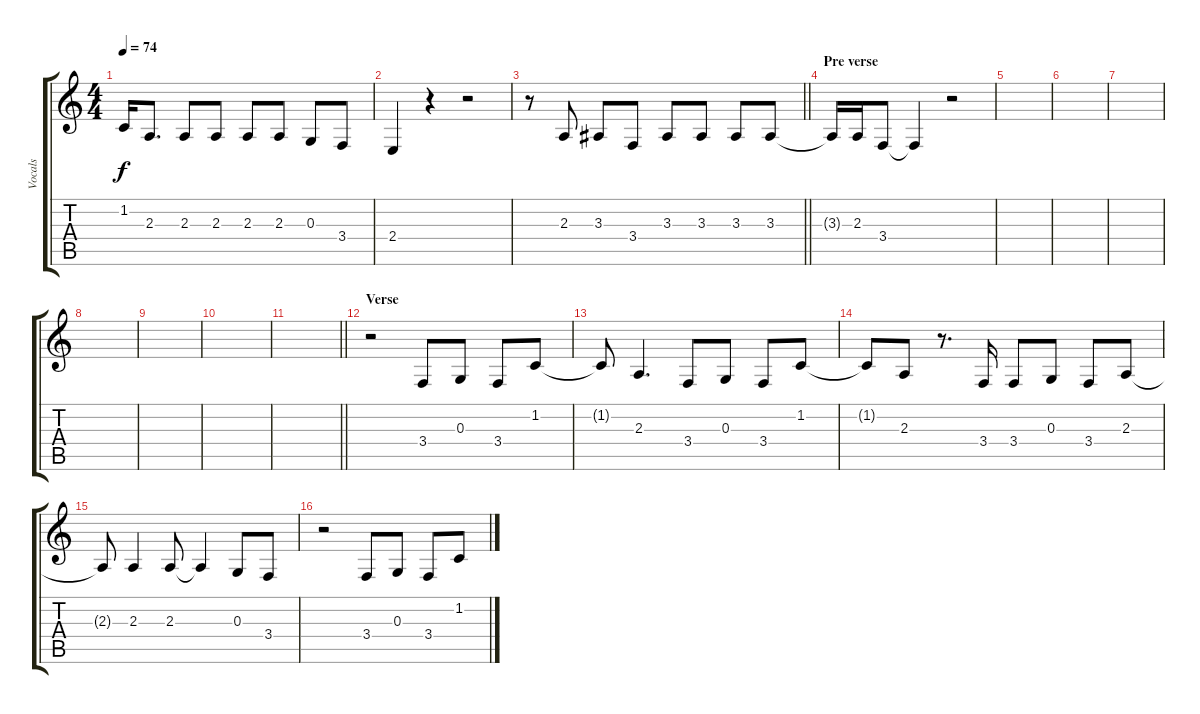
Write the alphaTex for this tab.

\track ("Vocals" "Vocals") {instrument englishhorn}
\staff {score tabs}
\tuning (E4 B3 G3 D3 A2 E2) {hide}
\ts (4 4)
\tempo 74
\clef g2
\ks c
1.2.16{dy f} 2.3.8{d} 2.3.8 2.3.8 2.3.8 2.3.8 0.3.8 3.4.8 |
2.4.4 r.4 r.2 |
\barLineRight lightlight
r.8 2.3.8 3.3.8 3.4.8 3.3.8 3.3.8 3.3.8 3.3.8 |
\section ("" "Pre verse")
3.3{t}.16 2.3.16 3.4.8 3.4{t}.4 r.2 |
|
|
|
|
|
|
\barLineRight lightlight
|
\section ("" "Verse")
r.2 3.4.8 0.3.8 3.4.8 1.2.8 |
1.2{t}.8 2.3.4{d} 3.4.8 0.3.8 3.4.8 1.2.8 |
1.2{t}.8 2.3.8 r.8{d} 3.4.16 3.4.8 0.3.8 3.4.8 2.3.8 |
2.3{t}.8 2.3.4 2.3.8 2.3{t}.4 0.3.8 3.4.8 |
r.2 3.4.8 0.3.8 3.4.8 1.2.8
